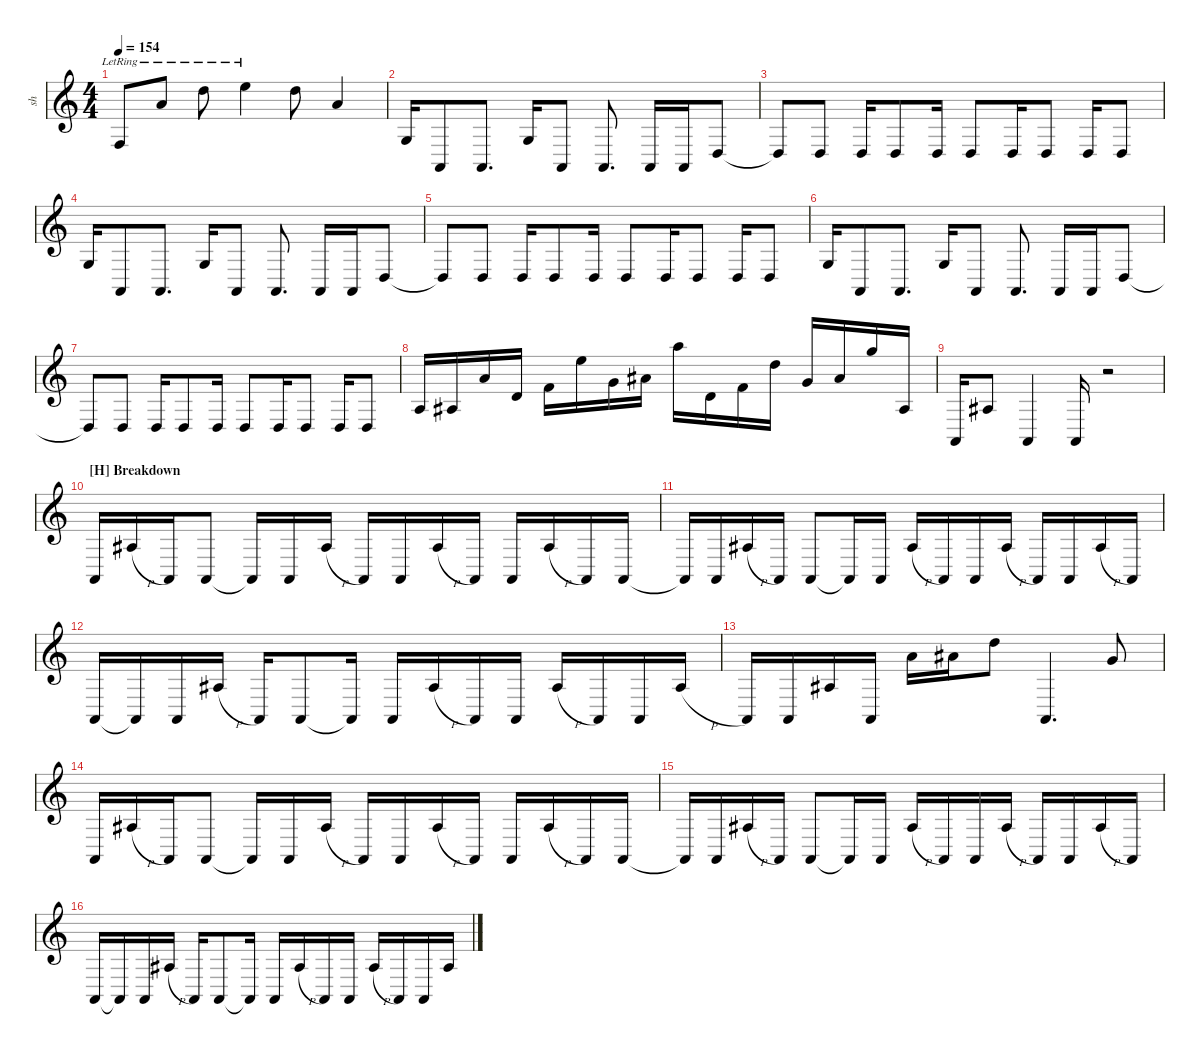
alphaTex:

\defaultSystemsLayout 4
\hideDynamics
\bracketExtendMode nobrackets
\otherSystemsTrackNameOrientation horizontal
\track ("Distortion Guitar Fish" "sh") {instrument distortionguitar}
\staff {score}
\tuning (E4 B3 G3 D3 A2 E2 A1)
\ts (4 4)
\tempo 154
\clef g2
\ks c
8.7{lr t}.8{dy mf beam Up} 7.4{lr}.8{beam Up} 7.3{lr}.8{beam Down} 0.1{lr}.4{beam Down} 7.3.8{beam Down} 7.4.4{beam Up} |
3.6.16{dy ff beam Up} 0.7.8{beam Up} 0.7.8{d beam Up} 3.6.16{beam Up} 0.7.8{beam Up} 0.7.8{d beam Up} 0.7{pm}.16{beam Up} 0.7{pm}.16{beam Up} 5.7.8{beam Up} |
5.7{t}.8{dy mf beam Up} 5.7.8{beam Up} 5.7{pm}.16{beam Up} 5.7.8{beam Up} 5.7{pm}.16{beam Up} 5.7.8{beam Up} 5.7{pm}.16{beam Up} 5.7.8{beam Up} 5.7{pm}.16{beam Up} 5.7.8{beam Up} |
3.6.16{dy ff beam Up} 0.7.8{beam Up} 0.7.8{d beam Up} 3.6.16{beam Up} 0.7.8{beam Up} 0.7.8{d beam Up} 0.7{pm}.16{beam Up} 0.7{pm}.16{beam Up} 5.7.8{beam Up} |
5.7{t}.8{dy mf beam Up} 5.7.8{beam Up} 5.7{pm}.16{beam Up} 5.7.8{beam Up} 5.7{pm}.16{beam Up} 5.7.8{beam Up} 5.7{pm}.16{beam Up} 5.7.8{beam Up} 5.7{pm}.16{beam Up} 5.7.8{beam Up} |
3.6.16{dy ff beam Up} 0.7.8{beam Up} 0.7.8{d beam Up} 3.6.16{beam Up} 0.7.8{beam Up} 0.7.8{d beam Up} 0.7{pm}.16{beam Up} 0.7{pm}.16{beam Up} 5.7.8{beam Up} |
5.7{t}.8{dy mf beam Up} 5.7.8{beam Up} 5.7{pm}.16{beam Up} 5.7.8{beam Up} 5.7{pm}.16{beam Up} 5.7.8{beam Up} 5.7{pm}.16{beam Up} 5.7.8{beam Up} 5.7{pm}.16{beam Up} 5.7.8{beam Up} |
5.6.16{beam Up} 6.6{acc #}.16{beam Up} 17.6.16{beam Up} 5.5.16{beam Up} 8.5.16{beam Down} 19.5.16{beam Down} 5.4.16{beam Down} 8.4{acc #}.16{beam Down} 19.4.16{beam Down} 5.5.16{beam Down} 8.5.16{beam Down} 17.5.16{beam Down} 5.4.16{beam Up} 8.4{acc #}.16{beam Up} 17.4.16{beam Up} 6.6{acc #}.16{beam Up} |
0.7.16{beam Up} 13.7{acc #}.8{beam Up} 0.7.4{beam Up} 0.7.16{beam Up} r.2{beam Up} |
\section ("H" "Breakdown")
0.7{pm}.16{dy ff beam Up} 13.7{h acc #}.16{beam Up} 0.7.16{beam Up} 0.7.8{beam Up} 0.7{t}.16{beam Up} 0.7{pm}.16{beam Up} 13.7{h acc #}.16{beam Up} 0.7.16{beam Up} 0.7{pm}.16{beam Up} 13.7{h acc #}.16{beam Up} 0.7.16{beam Up} 0.7{pm}.16{beam Up} 13.7{h acc #}.16{beam Up} 0.7.16{beam Up} 0.7.16{beam Up} |
0.7{t}.16{beam Up} 0.7{pm}.16{beam Up} 13.7{h acc #}.16{beam Up} 0.7.16{beam Up} 0.7.8{beam Up} 0.7{t}.16{beam Up} 0.7{pm}.16{beam Up} 13.7{h acc #}.16{beam Up} 0.7.16{beam Up} 0.7{pm}.16{beam Up} 13.7{h acc #}.16{beam Up} 0.7.16{beam Up} 0.7{pm}.16{beam Up} 13.7{h acc #}.16{beam Up} 0.7.16{beam Up} |
0.7.16{beam Up} 0.7{t}.16{beam Up} 0.7{pm}.16{beam Up} 13.7{h acc #}.16{dy mf beam Up} 0.7.16{dy ff beam Up} 0.7.8{beam Up} 0.7{t}.16{beam Up} 0.7{pm}.16{beam Up} 13.7{h acc #}.16{beam Up} 0.7.16{beam Up} 0.7{pm}.16{beam Up} 13.7{h acc #}.16{beam Up} 0.7.16{beam Up} 0.7{pm}.16{beam Up} 13.7{h acc #}.16{beam Up} |
0.7.16{beam Up} 0.7.16{beam Up} 13.7{acc #}.16{beam Up} 0.7.16{beam Up} 12.5.16{beam Down} 13.5{acc #}.16{beam Down} 12.4.8{beam Down} 0.7.4{d beam Up} 15.6.8{beam Up} |
0.7{pm}.16{beam Up} 13.7{h acc #}.16{beam Up} 0.7.16{beam Up} 0.7.8{beam Up} 0.7{t}.16{beam Up} 0.7{pm}.16{beam Up} 13.7{h acc #}.16{beam Up} 0.7.16{beam Up} 0.7{pm}.16{beam Up} 13.7{h acc #}.16{beam Up} 0.7.16{beam Up} 0.7{pm}.16{beam Up} 13.7{h acc #}.16{beam Up} 0.7.16{beam Up} 0.7.16{beam Up} |
0.7{t}.16{beam Up} 0.7{pm}.16{beam Up} 13.7{h acc #}.16{beam Up} 0.7.16{beam Up} 0.7.8{beam Up} 0.7{t}.16{beam Up} 0.7{pm}.16{beam Up} 13.7{h acc #}.16{beam Up} 0.7.16{beam Up} 0.7{pm}.16{beam Up} 13.7{h acc #}.16{beam Up} 0.7.16{beam Up} 0.7{pm}.16{beam Up} 13.7{h acc #}.16{beam Up} 0.7.16{beam Up} |
0.7.16{beam Up} 0.7{t}.16{beam Up} 0.7{pm}.16{beam Up} 13.7{h acc #}.16{dy mf beam Up} 0.7.16{dy ff beam Up} 0.7.8{beam Up} 0.7{t}.16{beam Up} 0.7{pm}.16{beam Up} 13.7{h acc #}.16{beam Up} 0.7.16{beam Up} 0.7{pm}.16{beam Up} 13.7{h acc #}.16{beam Up} 0.7.16{beam Up} 0.7{pm}.16{beam Up} 13.7{h acc #}.16{beam Up}
